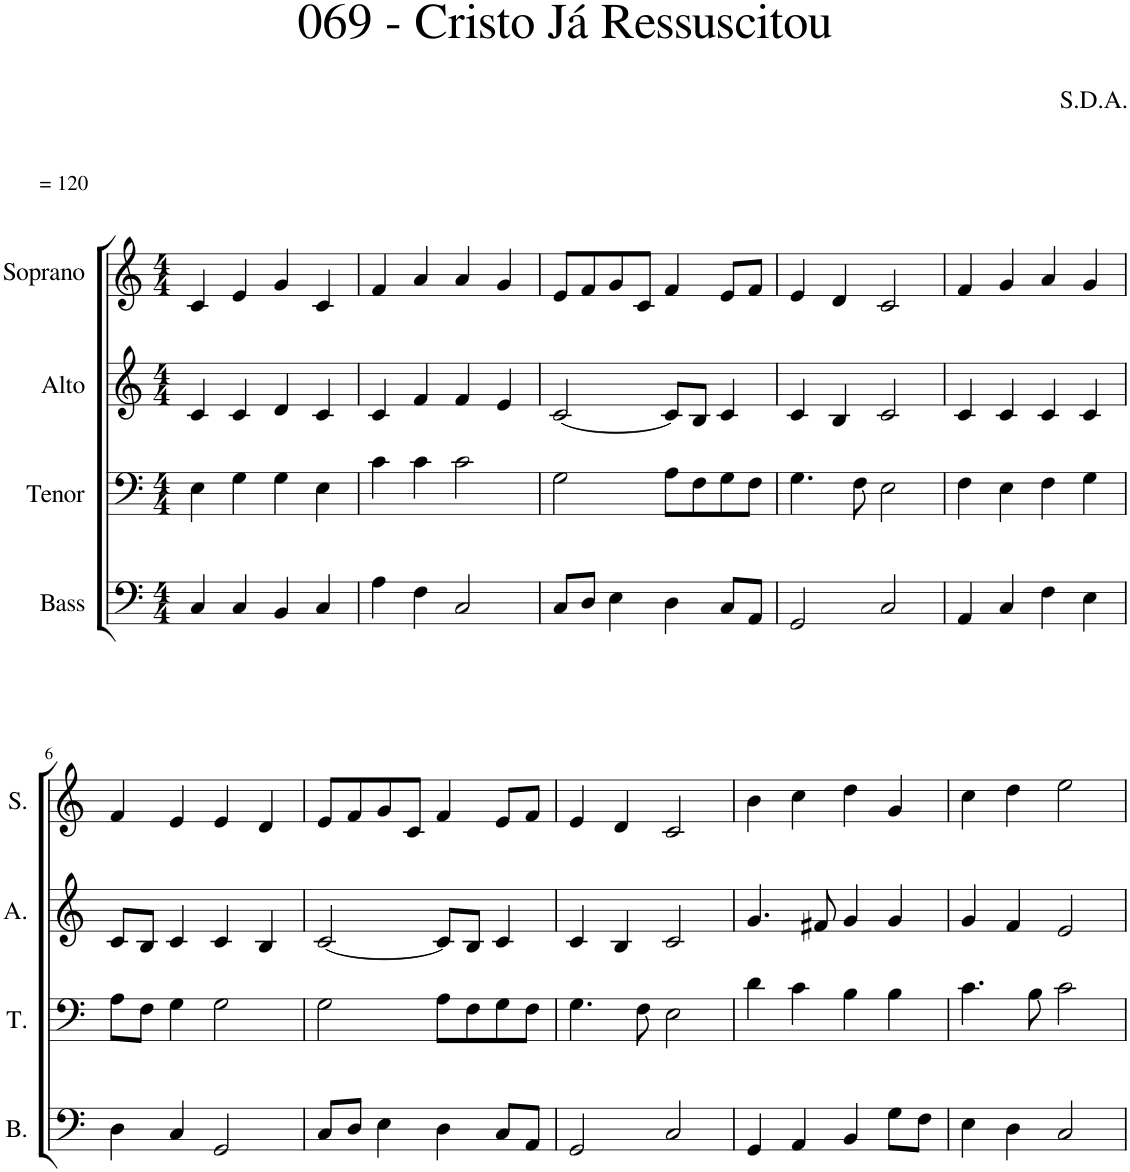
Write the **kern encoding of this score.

**kern	**kern	**kern	**kern
*part4	*part3	*part2	*part1
*staff4	*staff3	*staff2	*staff1
*I"Bass	*I"Tenor	*I"Alto	*I"Soprano
*I'B.	*I'T.	*I'A.	*I'S.
*clefF4	*clefF4	*clefG2	*clefG2
*k[]	*k[]	*k[]	*k[]
*M4/4	*M4/4	*M4/4	*M4/4
=1	=1	=1	=1
!	!	!	!LO:TX:a:t== 120
4C/	4E\	4c/	4c/
4C/	4G\	4c/	4e/
4BB/	4G\	4d/	4g/
4C/	4E\	4c/	4c/
=2	=2	=2	=2
4A\	4c\	4c/	4f/
4F\	4c\	4f/	4a/
2C/	2c\	4f/	4a/
.	.	4e/	4g/
=3	=3	=3	=3
8C/L	2G\	[2c/	8e/L
8D/J	.	.	8f/
4E\	.	.	8g/
.	.	.	8c/J
4D\	8A\L	8c/L]	4f/
.	8F\	8B/J	.
8C/L	8G\	4c/	8e/L
8AA/J	8F\J	.	8f/J
=4	=4	=4	=4
2GG/	4.G\	4c/	4e/
.	.	4B/	4d/
.	8F\	.	.
2C/	2E\	2c/	2c/
=5	=5	=5	=5
4AA/	4F\	4c/	4f/
4C/	4E\	4c/	4g/
4F\	4F\	4c/	4a/
4E\	4G\	4c/	4g/
!!LO:LB:g=z
=6	=6	=6	=6
4D\	8A\L	8c/L	4f/
.	8F\J	8B/J	.
4C/	4G\	4c/	4e/
2GG/	2G\	4c/	4e/
.	.	4B/	4d/
=7	=7	=7	=7
8C/L	2G\	[2c/	8e/L
8D/J	.	.	8f/
4E\	.	.	8g/
.	.	.	8c/J
4D\	8A\L	8c/L]	4f/
.	8F\	8B/J	.
8C/L	8G\	4c/	8e/L
8AA/J	8F\J	.	8f/J
=8	=8	=8	=8
2GG/	4.G\	4c/	4e/
.	.	4B/	4d/
.	8F\	.	.
2C/	2E\	2c/	2c/
=9	=9	=9	=9
4GG/	4d\	4.g/	4b\
4AA/	4c\	.	4cc\
.	.	8f#X/	.
4BB/	4B\	4g/	4dd\
8G\L	4B\	4g/	4g/
8F\J	.	.	.
=10	=10	=10	=10
4E\	4.c\	4g/	4cc\
4D\	.	4f/	4dd\
.	8B\	.	.
2C/	2c\	2e/	2ee\
=	=	=	=
*-	*-	*-	*-
